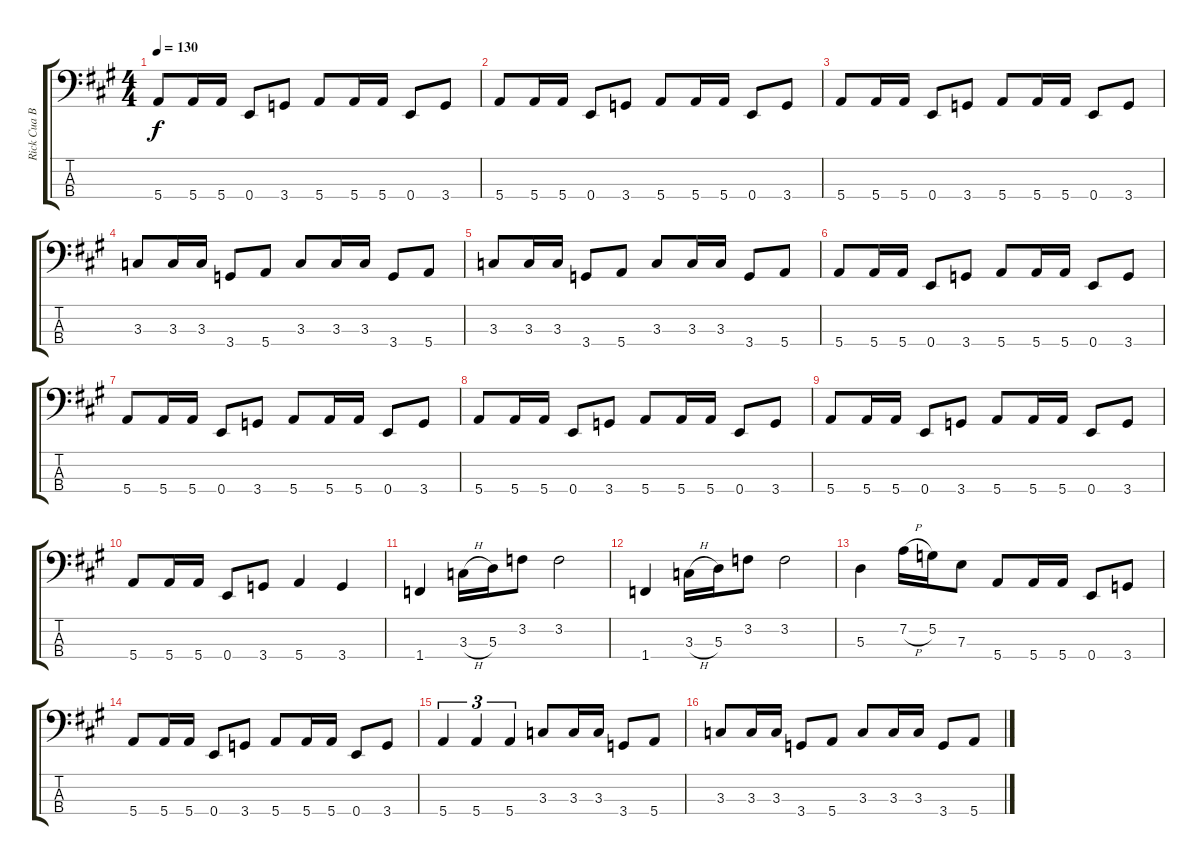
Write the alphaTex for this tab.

\track ("Rick Cua Bass" "Rick Cua B") {instrument electricbassfinger}
\staff {score tabs}
\tuning (G2 D2 A1 E1) {hide}
\ts (4 4)
\tempo 130
\clef f4
\ks f#minor
5.4.8{dy f} 5.4.16 5.4.16 0.4.8 3.4.8 5.4.8 5.4.16 5.4.16 0.4.8 3.4.8 |
5.4.8 5.4.16 5.4.16 0.4.8 3.4.8 5.4.8 5.4.16 5.4.16 0.4.8 3.4.8 |
5.4.8 5.4.16 5.4.16 0.4.8 3.4.8 5.4.8 5.4.16 5.4.16 0.4.8 3.4.8 |
3.3.8 3.3.16 3.3.16 3.4.8 5.4.8 3.3.8 3.3.16 3.3.16 3.4.8 5.4.8 |
3.3.8 3.3.16 3.3.16 3.4.8 5.4.8 3.3.8 3.3.16 3.3.16 3.4.8 5.4.8 |
5.4.8 5.4.16 5.4.16 0.4.8 3.4.8 5.4.8 5.4.16 5.4.16 0.4.8 3.4.8 |
5.4.8 5.4.16 5.4.16 0.4.8 3.4.8 5.4.8 5.4.16 5.4.16 0.4.8 3.4.8 |
5.4.8 5.4.16 5.4.16 0.4.8 3.4.8 5.4.8 5.4.16 5.4.16 0.4.8 3.4.8 |
5.4.8 5.4.16 5.4.16 0.4.8 3.4.8 5.4.8 5.4.16 5.4.16 0.4.8 3.4.8 |
5.4.8 5.4.16 5.4.16 0.4.8 3.4.8 5.4.4 3.4.4 |
1.4.4 3.3{h}.16 5.3.16 3.2.8 3.2.2 |
1.4.4 3.3{h}.16 5.3.16 3.2.8 3.2.2 |
5.3.4 7.2{h}.16 5.2.16 7.3.8 5.4.8 5.4.16 5.4.16 0.4.8 3.4.8 |
5.4.8 5.4.16 5.4.16 0.4.8 3.4.8 5.4.8 5.4.16 5.4.16 0.4.8 3.4.8 |
5.4.4{tu (3 2)} 5.4.4{tu (3 2)} 5.4.4{tu (3 2)} 3.3.8 3.3.16 3.3.16 3.4.8 5.4.8 |
3.3.8 3.3.16 3.3.16 3.4.8 5.4.8 3.3.8 3.3.16 3.3.16 3.4.8 5.4.8
